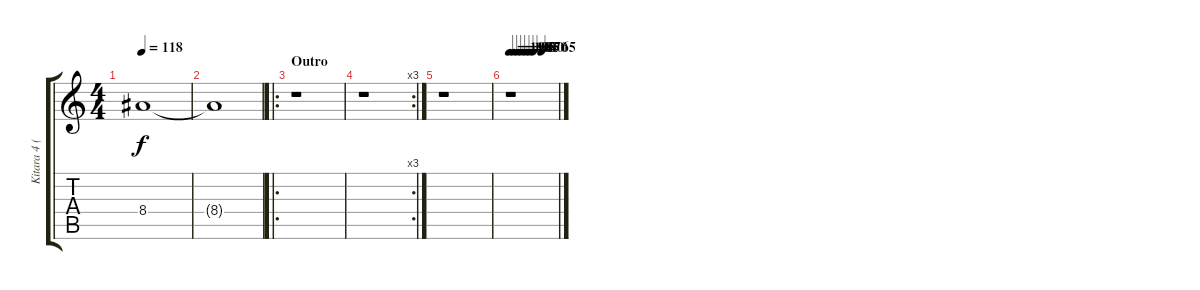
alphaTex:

\track ("Kitara 4 (Tuomo 2)" "Kitara 4 (") {instrument distortionguitar}
\staff {score tabs}
\tuning (E4 B3 G3 D3 A2 D2) {hide}
\ts (4 4)
\tempo 118
\clef g2
\ks c
8.4.1{dy f} |
8.4{t}.1 |
\ro
\section ("" "Outro")
r.1 |
\rc 3
r.1 |
r.1 |
\tempo 110
\tempo (105 0.08333333333333333)
\tempo (98 0.16666666666666666)
\tempo (90 0.25)
\tempo (85 0.3333333333333333)
\tempo (80 0.4166666666666667)
\tempo (70 0.5)
\tempo (65 0.6666666666666666)
r.1
